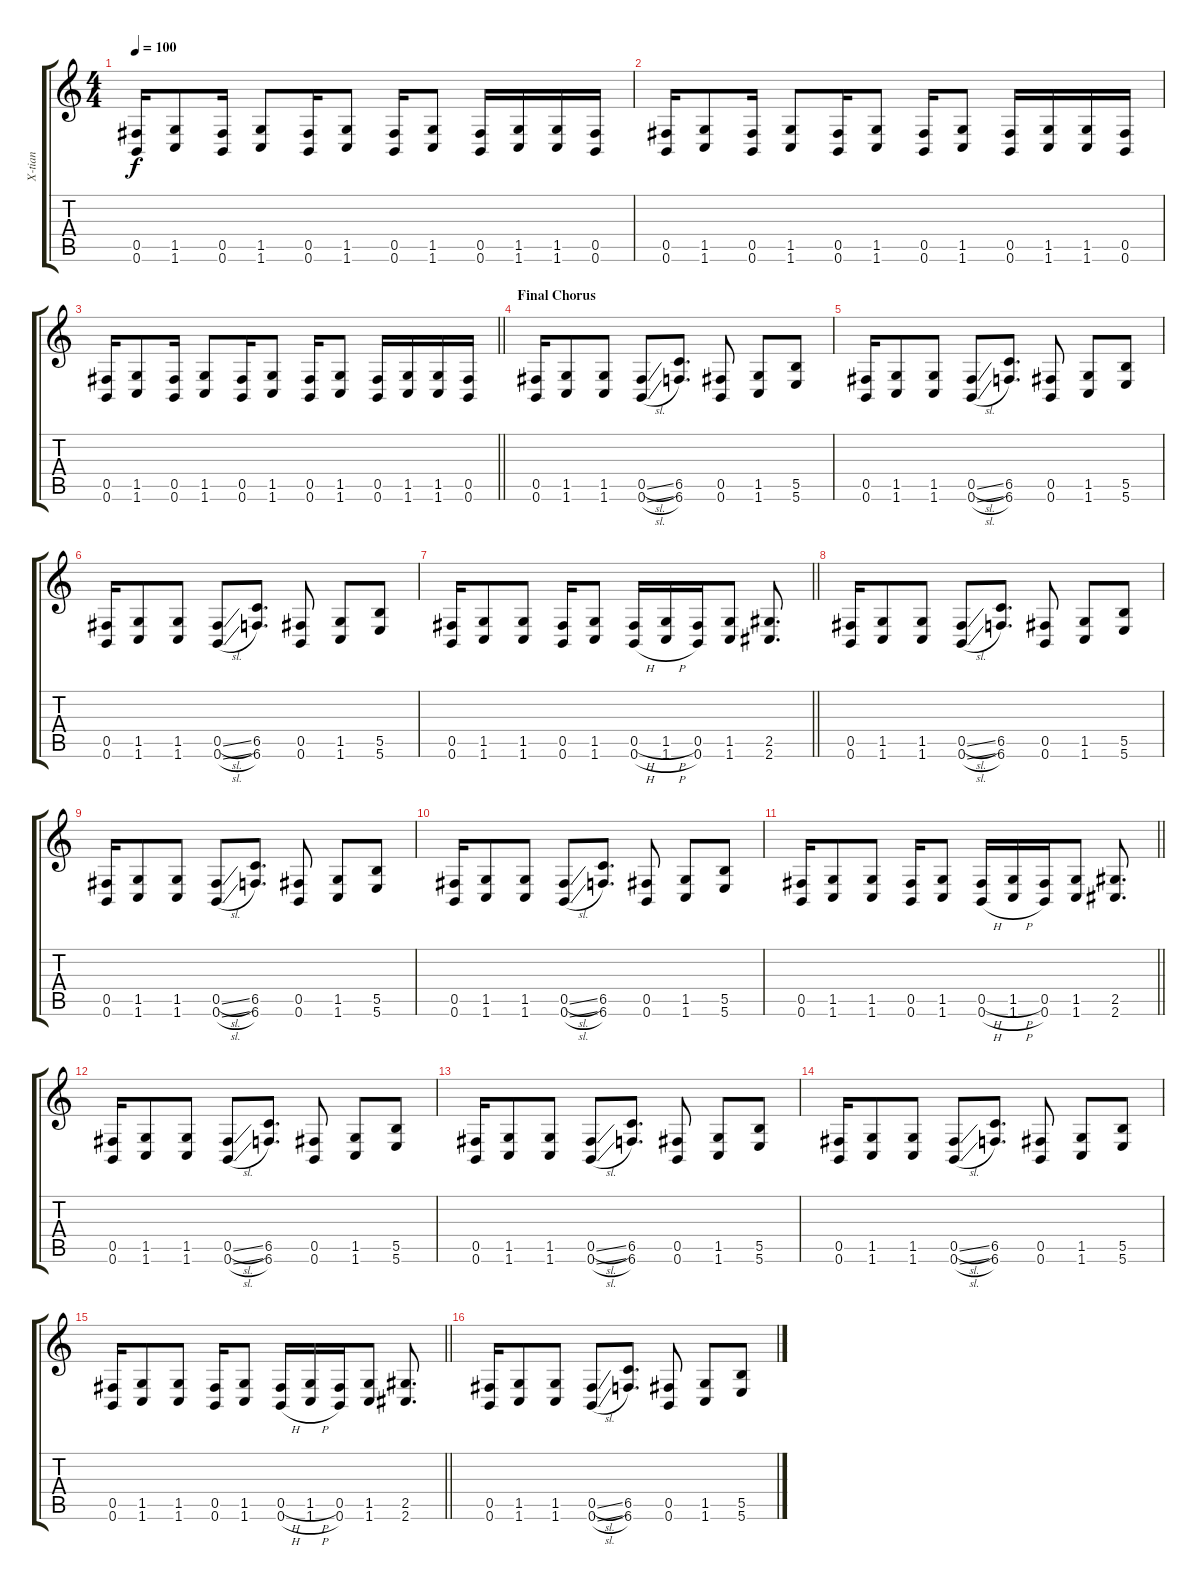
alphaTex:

\track ("X-tian" "X-tian") {instrument distortionguitar}
\staff {score tabs}
\tuning (Db4 Gb3 E3 B2 Gb2 B1) {hide}
\ts (4 4)
\tempo 100
\clef g2
\ks c
(0.5 0.6).16{dy f} (1.5 1.6).8 (0.5 0.6).16 (1.5 1.6).8 (0.5 0.6).16 (1.5 1.6).8 (0.5 0.6).16 (1.5 1.6).8 (0.5 0.6).16 (1.5 1.6).16 (1.5 1.6).16 (0.5 0.6).16 |
(0.5 0.6).16 (1.5 1.6).8 (0.5 0.6).16 (1.5 1.6).8 (0.5 0.6).16 (1.5 1.6).8 (0.5 0.6).16 (1.5 1.6).8 (0.5 0.6).16 (1.5 1.6).16 (1.5 1.6).16 (0.5 0.6).16 |
\barLineRight lightlight
(0.5 0.6).16 (1.5 1.6).8 (0.5 0.6).16 (1.5 1.6).8 (0.5 0.6).16 (1.5 1.6).8 (0.5 0.6).16 (1.5 1.6).8 (0.5 0.6).16 (1.5 1.6).16 (1.5 1.6).16 (0.5 0.6).16 |
\section ("" "Final Chorus")
(0.5 0.6).16 (1.5 1.6).8 (1.5 1.6).8 (0.5{sl} 0.6{sl}).8 (6.5 6.6).8{d} (0.5 0.6).8 (1.5 1.6).8 (5.5 5.6).8 |
(0.5 0.6).16 (1.5 1.6).8 (1.5 1.6).8 (0.5{sl} 0.6{sl}).8 (6.5 6.6).8{d} (0.5 0.6).8 (1.5 1.6).8 (5.5 5.6).8 |
(0.5 0.6).16 (1.5 1.6).8 (1.5 1.6).8 (0.5{sl} 0.6{sl}).8 (6.5 6.6).8{d} (0.5 0.6).8 (1.5 1.6).8 (5.5 5.6).8 |
\barLineRight lightlight
(0.5 0.6).16 (1.5 1.6).8 (1.5 1.6).8 (0.5 0.6).16 (1.5 1.6).8 (0.5{h} 0.6{h}).16 (1.5{h} 1.6{h}).16 (0.5 0.6).16 (1.5 1.6).8 (2.5 2.6).8{d} |
(0.5 0.6).16 (1.5 1.6).8 (1.5 1.6).8 (0.5{sl} 0.6{sl}).8 (6.5 6.6).8{d} (0.5 0.6).8 (1.5 1.6).8 (5.5 5.6).8 |
(0.5 0.6).16 (1.5 1.6).8 (1.5 1.6).8 (0.5{sl} 0.6{sl}).8 (6.5 6.6).8{d} (0.5 0.6).8 (1.5 1.6).8 (5.5 5.6).8 |
(0.5 0.6).16 (1.5 1.6).8 (1.5 1.6).8 (0.5{sl} 0.6{sl}).8 (6.5 6.6).8{d} (0.5 0.6).8 (1.5 1.6).8 (5.5 5.6).8 |
\barLineRight lightlight
(0.5 0.6).16 (1.5 1.6).8 (1.5 1.6).8 (0.5 0.6).16 (1.5 1.6).8 (0.5{h} 0.6{h}).16 (1.5{h} 1.6{h}).16 (0.5 0.6).16 (1.5 1.6).8 (2.5 2.6).8{d} |
(0.5 0.6).16 (1.5 1.6).8 (1.5 1.6).8 (0.5{sl} 0.6{sl}).8 (6.5 6.6).8{d} (0.5 0.6).8 (1.5 1.6).8 (5.5 5.6).8 |
(0.5 0.6).16 (1.5 1.6).8 (1.5 1.6).8 (0.5{sl} 0.6{sl}).8 (6.5 6.6).8{d} (0.5 0.6).8 (1.5 1.6).8 (5.5 5.6).8 |
(0.5 0.6).16 (1.5 1.6).8 (1.5 1.6).8 (0.5{sl} 0.6{sl}).8 (6.5 6.6).8{d} (0.5 0.6).8 (1.5 1.6).8 (5.5 5.6).8 |
\barLineRight lightlight
(0.5 0.6).16 (1.5 1.6).8 (1.5 1.6).8 (0.5 0.6).16 (1.5 1.6).8 (0.5{h} 0.6{h}).16 (1.5{h} 1.6{h}).16 (0.5 0.6).16 (1.5 1.6).8 (2.5 2.6).8{d} |
(0.5 0.6).16 (1.5 1.6).8 (1.5 1.6).8 (0.5{sl} 0.6{sl}).8 (6.5 6.6).8{d} (0.5 0.6).8 (1.5 1.6).8 (5.5 5.6).8
